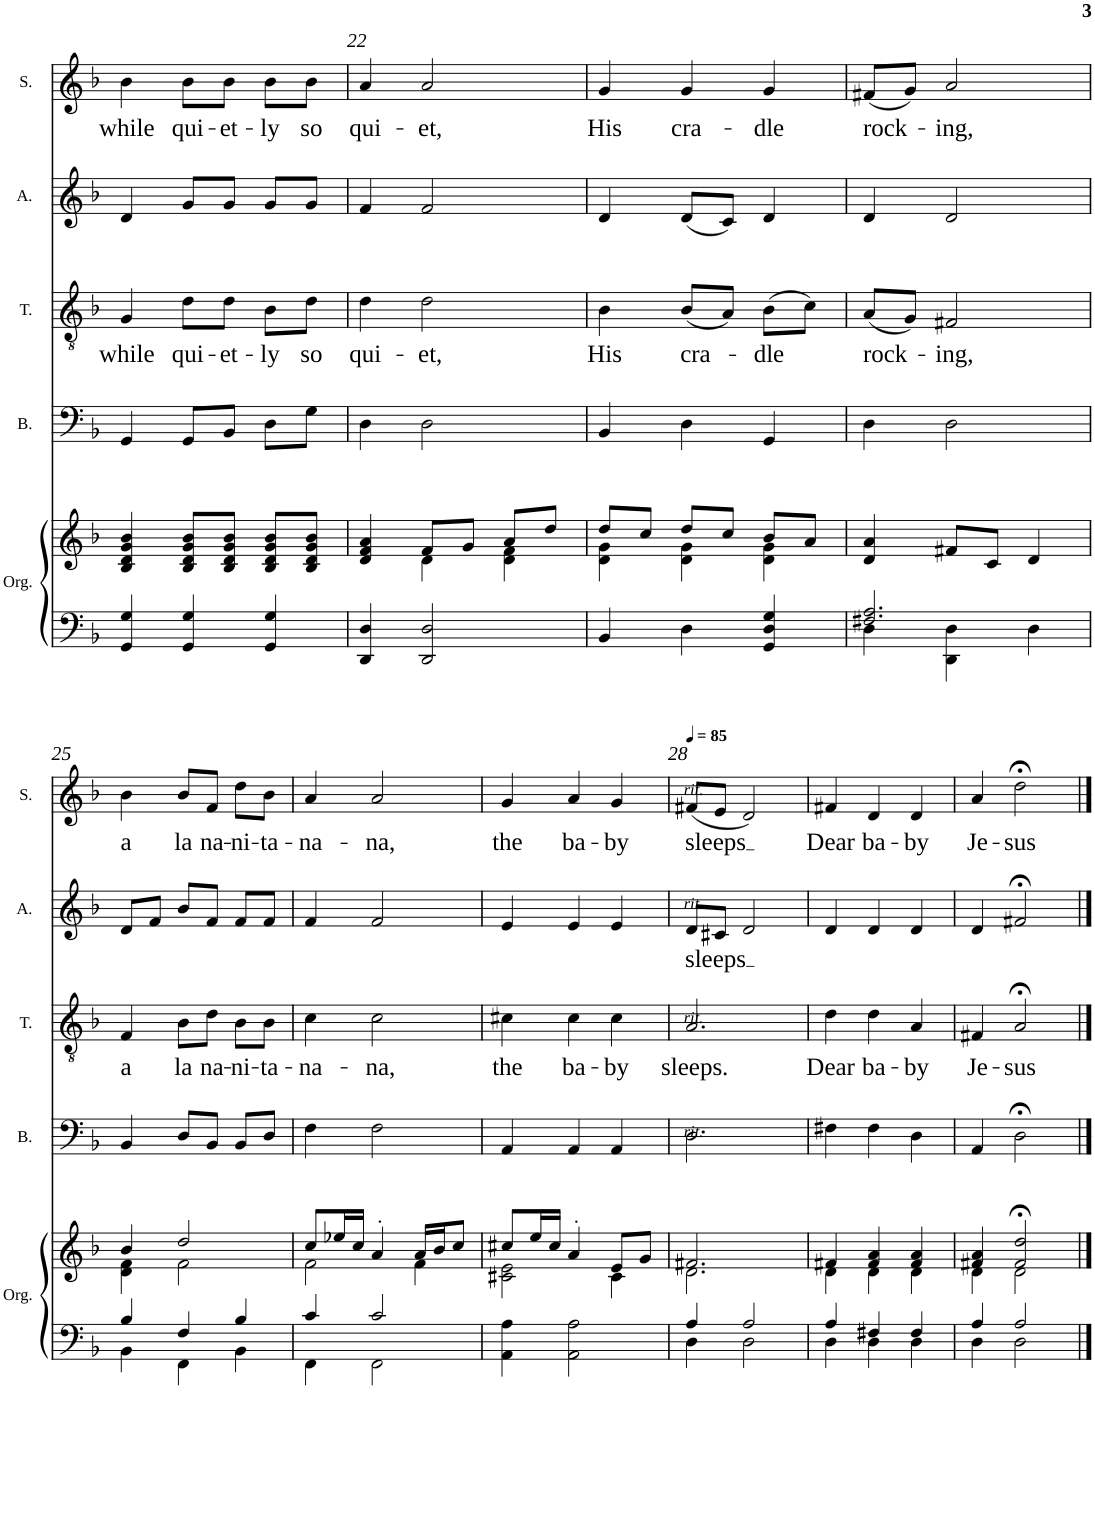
**kern	**kern	**kern	**kern	**text	**kern	**text	**kern	**text
*part5	*part5	*part4	*part3	*part3	*part2	*part2	*part1	*part1
*staff6	*staff5	*staff4	*staff3	*staff3	*staff2	*staff2	*staff1	*staff1
*I"Organ	*	*I"Bass	*I"Tenor	*	*I"Alto	*	*I"Soprano	*
*I'Org.	*	*I'B.	*I'T.	*	*I'A.	*	*I'S.	*
!!LO:PB:g=z
*clefF4	*clefG2	*clefF4	*clefGv2	*	*clefG2	*	*clefG2	*
*k[b-]	*k[b-]	*k[b-]	*k[b-]	*	*k[b-]	*	*k[b-]	*
*M3/4	*M3/4	*M3/4	*M3/4	*	*M3/4	*	*M3/4	*
=21	=21	=21	=21	=21	=21	=21	=21	=21
!	!	!	!	!LO:LY:b	!	!	!	!LO:LY:b
4GG/ 4G/	4B-/ 4d/ 4g/ 4b-/	4GG/	4G/	while	4d/	.	4b-\	while
!	!	!	!	!LO:LY:b	!	!	!	!LO:LY:b
4GG/ 4G/	8B-/ 8d/ 8g/ 8b-/L	8GG/L	8d\L	qui-	8g/L	.	8b-\L	qui-
!	!	!	!	!LO:LY:b	!	!	!	!LO:LY:b
.	8B-/ 8d/ 8g/ 8b-/J	8BB-/J	8d\J	-et-	8g/J	.	8b-\J	-et-
!	!	!	!	!LO:LY:b	!	!	!	!LO:LY:b
4GG/ 4G/	8B-/ 8d/ 8g/ 8b-/L	8D\L	8B-\L	-ly	8g/L	.	8b-\L	-ly
!	!	!	!	!LO:LY:b	!	!	!	!LO:LY:b
.	8B-/ 8d/ 8g/ 8b-/J	8G\J	8d\J	so	8g/J	.	8b-\J	so
=22	=22	=22	=22	=22	=22	=22	=22	=22
*	*^	*	*	*	*	*	*	*
!	!	!	!	!	!LO:LY:b	!	!	!	!LO:LY:b
4DD/ 4D/	4d/ 4f/ 4a/	4ryy	4D\	4d\	qui-	4f/	.	4a/	qui-
!	!	!	!	!	!LO:LY:b	!	!	!	!LO:LY:b
2DD/ 2D/	8f/L	4d\	2D\	2d\	-et,	2f/	.	2a/	-et,
.	8g/J	.	.	.	.	.	.	.	.
.	8a/L	4d\ 4f\	.	.	.	.	.	.	.
.	8dd/J	.	.	.	.	.	.	.	.
=23	=23	=23	=23	=23	=23	=23	=23	=23	=23
!	!	!	!	!	!LO:LY:b	!	!	!	!LO:LY:b
4BB-/	8dd/L	4d\ 4g\	4BB-/	4B-\	His	4d/	.	4g/	His
.	8cc/J	.	.	.	.	.	.	.	.
!	!	!	!	!	!LO:LY:b	!	!	!	!LO:LY:b
4D\	8dd/L	4d\ 4g\	4D\	(8B-/L	cra-	(8d/L	.	4g/	cra-
.	8cc/J	.	.	8A/J)	.	8c/J)	.	.	.
!	!	!	!	!	!LO:LY:b	!	!	!	!LO:LY:b
4GG/ 4D/ 4G/	8b-/L	4d\ 4g\	4GG/	(8B-\L	-dle	4d/	.	4g/	-dle
.	8a/J	.	.	8c\J)	.	.	.	.	.
*	*v	*v	*	*	*	*	*	*	*
=24	=24	=24	=24	=24	=24	=24	=24	=24
*^	*	*	*	*	*	*	*	*
!	!	!	!	!	!LO:LY:b	!	!	!	!LO:LY:b
2.F#X/ 2.A/	4D\	4d/ 4a/	4D\	(8A/L	rock-	4d/	.	(8f#X/L	rock-
.	.	.	.	8G/J)	.	.	.	8g/J)	.
!	!	!	!	!	!LO:LY:b	!	!	!	!LO:LY:b
.	4DD\ 4D\	8f#X/L	2D\	2F#X/	-ing,	2d/	.	2a/	-ing,
.	.	8c/J	.	.	.	.	.	.	.
.	4D\	4d/	.	.	.	.	.	.	.
!!LO:LB:g=z
=25	=25	=25	=25	=25	=25	=25	=25	=25	=25
*	*	*^	*	*	*	*	*	*	*
!	!	!	!	!	!	!LO:LY:b	!	!	!	!LO:LY:b
4B-/	4BB-\	4b-/	4d\ 4f\	4BB-/	4F/	a	8d/L	.	4b-\	a
.	.	.	.	.	.	.	8f/J	.	.	.
!	!	!	!	!	!	!LO:LY:b	!	!	!	!LO:LY:b
4F/	4FF\	2dd/	2f\	8D/L	8B-\L	la	8b-/L	.	8b-/L	la
!	!	!	!	!	!	!LO:LY:b	!	!	!	!LO:LY:b
.	.	.	.	8BB-/J	8d\J	na-	8f/J	.	8f/J	na-
!	!	!	!	!	!	!LO:LY:b	!	!	!	!LO:LY:b
4B-/	4BB-\	.	.	8BB-/L	8B-\L	-ni-	8f/L	.	8dd\L	-ni-
!	!	!	!	!	!	!LO:LY:b	!	!	!	!LO:LY:b
.	.	.	.	8D/J	8B-\J	-ta-	8f/J	.	8b-\J	-ta-
=26	=26	=26	=26	=26	=26	=26	=26	=26	=26	=26
!	!	!	!	!	!	!LO:LY:b	!	!	!	!LO:LY:b
4c/	4FF\	8cc/L	2f\	4F\	4c\	-na-	4f/	.	4a/	-na-
.	.	16ee-X/L	.	.	.	.	.	.	.	.
.	.	16cc/JJ	.	.	.	.	.	.	.	.
!	!	!	!	!	!	!LO:LY:b	!	!	!	!LO:LY:b
2c/	2FF\	4a'/	.	2F\	2c\	-na,	2f/	.	2a/	-na,
.	.	16a/LL	4f\	.	.	.	.	.	.	.
.	.	16b-/J	.	.	.	.	.	.	.	.
.	.	8cc/J	.	.	.	.	.	.	.	.
*v	*v	*	*	*	*	*	*	*	*	*
=27	=27	=27	=27	=27	=27	=27	=27	=27	=27
!	!	!	!	!	!LO:LY:b	!	!	!	!LO:LY:b
4AA\ 4A\	8cc#X/L	2c#X\ 2e\	4AA/	4c#X\	the	4e/	.	4g/	the
.	16ee/L	.	.	.	.	.	.	.	.
.	16cc#/JJ	.	.	.	.	.	.	.	.
!	!	!	!	!	!LO:LY:b	!	!	!	!LO:LY:b
2AA\ 2A\	4a'/	.	4AA/	4c#\	ba-	4e/	.	4a/	ba-
!	!	!	!	!	!LO:LY:b	!	!	!	!LO:LY:b
.	8e/L	4c#\	4AA/	4c#\	-by	4e/	.	4g/	-by
.	8g/J	.	.	.	.	.	.	.	.
=28	=28	=28	=28	=28	=28	=28	=28	=28	=28
*	*	*	*	*	*	*	*	*MM85	*
*^	*	*	*	*	*	*	*	*	*
!	!	!	!	!	!	!	!	!	!LO:TX:b:i:t=rit.	!
!	!	!	!	!	!	!	!LO:TX:b:i:t=rit.	!	!	!
!	!	!	!	!	!LO:TX:b:i:t=rit.	!	!	!	!	!
!	!	!	!	!LO:TX:b:i:t=rit.	!	!	!	!	!	!
!	!	!	!	!	!	!LO:LY:b	!	!LO:LY:b	!	!LO:LY:b
4A/	4D\	2.f#X/	2.d\	2.D\	2.A/	-sleeps.	8d/L	-sleeps	(8f#X/L	-sleeps
.	.	.	.	.	.	.	8c#X/J	.	8e/J	.
2A/	2D\	.	.	.	.	.	2d/	.	2d/)	.
=29	=29	=29	=29	=29	=29	=29	=29	=29	=29	=29
!	!	!	!	!	!	!LO:LY:b	!	!	!	!LO:LY:b
4A/	4D\	4f#X/	4d\	4F#X\	4d\	Dear	4d/	.	4f#X/	Dear
!	!	!	!	!	!	!LO:LY:b	!	!	!	!LO:LY:b
4F#X/	4D\	4f#/ 4a/	4d\	4F#\	4d\	ba-	4d/	.	4d/	ba-
!	!	!	!	!	!	!LO:LY:b	!	!	!	!LO:LY:b
4F#/	4D\	4f#/ 4a/	4d\	4D\	4A/	-by	4d/	.	4d/	-by
=30	=30	=30	=30	=30	=30	=30	=30	=30	=30	=30
!	!	!	!	!	!	!LO:LY:b	!	!	!	!LO:LY:b
4A/	4D\	4f#X/ 4a/	4d\	4AA/	4F#X/	Je-	4d/	.	4a/	Je-
!	!	!	!	!	!	!LO:LY:b	!	!	!	!LO:LY:b
2A/	2D\	2f#/;< 2dd/;<	2d\	2D;<\	2A;</	-sus	2f#X;</	.	2dd;<\	-sus
*v	*v	*	*	*	*	*	*	*	*	*
*	*v	*v	*	*	*	*	*	*	*
==	==	==	==	==	==	==	==	==
*-	*-	*-	*-	*-	*-	*-	*-	*-
